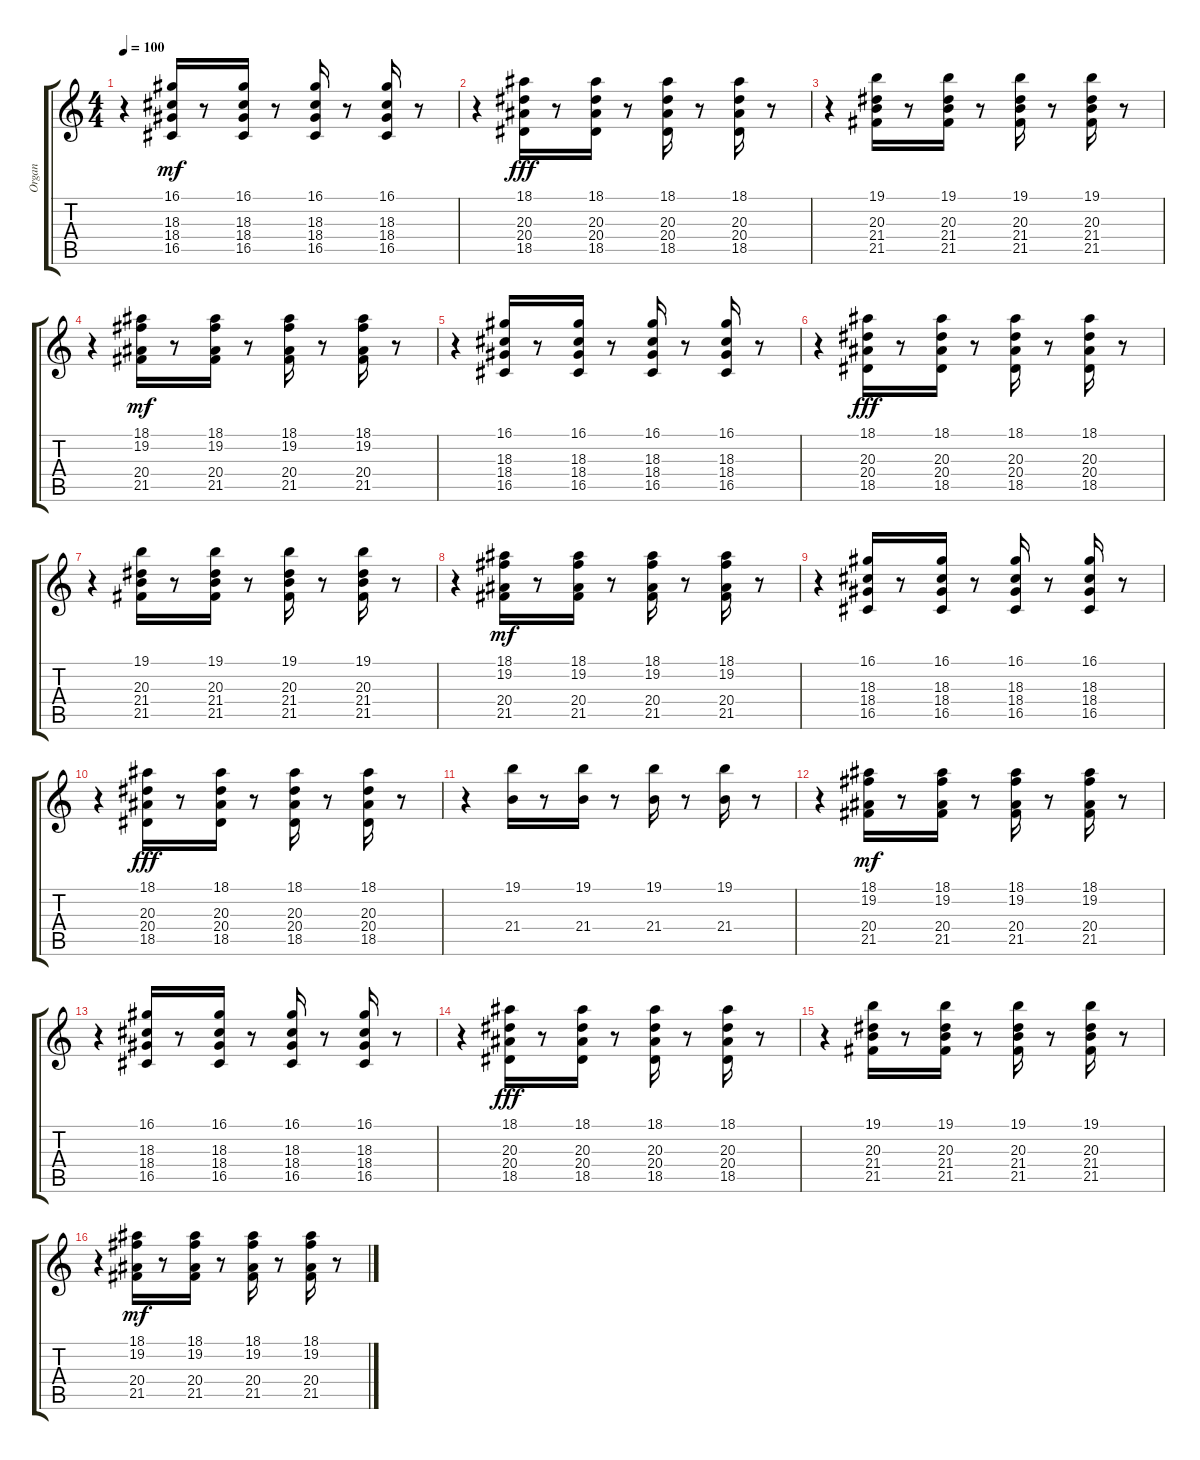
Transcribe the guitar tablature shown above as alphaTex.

\track ("Organ" "Organ") {instrument rockorgan}
\staff {score tabs}
\tuning (E4 B3 G3 D3 A2 E2) {hide}
\ts (4 4)
\tempo 100
\clef g2
\ks c
r.4{dy mf instrument rockorgan} (16.1 18.3 18.4 16.5).16{volume 10} r.8 (16.1 18.3 18.4 16.5).16{volume 9} r.8 (16.1 18.3 18.4 16.5).16{volume 8} r.8 (16.1 18.3 18.4 16.5).16{volume 6} r.8 |
r.4 (18.1 20.3 20.4 18.5).16{dy fff volume 10} r.8 (18.1 20.3 20.4 18.5).16{volume 9} r.8 (18.1 20.3 20.4 18.5).16{volume 8} r.8 (18.1 20.3 20.4 18.5).16{volume 6} r.8 |
r.4 (19.1 20.3 21.4 21.5).16{volume 10} r.8 (19.1 20.3 21.4 21.5).16{volume 9} r.8 (19.1 20.3 21.4 21.5).16{volume 8} r.8 (19.1 20.3 21.4 21.5).16{volume 6} r.8 |
r.4 (18.1 19.2 20.4 21.5).16{dy mf volume 10} r.8 (18.1 19.2 20.4 21.5).16{volume 9} r.8 (18.1 19.2 20.4 21.5).16{volume 8} r.8 (18.1 19.2 20.4 21.5).16{volume 6} r.8 |
r.4 (16.1 18.3 18.4 16.5).16{volume 10} r.8 (16.1 18.3 18.4 16.5).16{volume 9} r.8 (16.1 18.3 18.4 16.5).16{volume 8} r.8 (16.1 18.3 18.4 16.5).16{volume 6} r.8 |
r.4 (18.1 20.3 20.4 18.5).16{dy fff volume 10} r.8 (18.1 20.3 20.4 18.5).16{volume 9} r.8 (18.1 20.3 20.4 18.5).16{volume 8} r.8 (18.1 20.3 20.4 18.5).16{volume 6} r.8 |
r.4 (19.1 20.3 21.4 21.5).16{volume 10} r.8 (19.1 20.3 21.4 21.5).16{volume 9} r.8 (19.1 20.3 21.4 21.5).16{volume 8} r.8 (19.1 20.3 21.4 21.5).16{volume 6} r.8 |
r.4 (18.1 19.2 20.4 21.5).16{dy mf volume 10} r.8 (18.1 19.2 20.4 21.5).16{volume 9} r.8 (18.1 19.2 20.4 21.5).16{volume 8} r.8 (18.1 19.2 20.4 21.5).16{volume 6} r.8 |
r.4 (16.1 18.3 18.4 16.5).16{volume 10} r.8 (16.1 18.3 18.4 16.5).16{volume 9} r.8 (16.1 18.3 18.4 16.5).16{volume 8} r.8 (16.1 18.3 18.4 16.5).16{volume 6} r.8 |
r.4 (18.1 20.3 20.4 18.5).16{dy fff volume 10} r.8 (18.1 20.3 20.4 18.5).16{volume 9} r.8 (18.1 20.3 20.4 18.5).16{volume 8} r.8 (18.1 20.3 20.4 18.5).16{volume 6} r.8 |
r.4 (19.1 21.4).16{volume 10} r.8 (19.1 21.4).16{volume 9} r.8 (19.1 21.4).16{volume 8} r.8 (19.1 21.4).16{volume 6} r.8 |
r.4 (18.1 19.2 20.4 21.5).16{dy mf volume 10} r.8 (18.1 19.2 20.4 21.5).16{volume 9} r.8 (18.1 19.2 20.4 21.5).16{volume 8} r.8 (18.1 19.2 20.4 21.5).16{volume 6} r.8 |
r.4 (16.1 18.3 18.4 16.5).16{volume 10} r.8 (16.1 18.3 18.4 16.5).16{volume 9} r.8 (16.1 18.3 18.4 16.5).16{volume 8} r.8 (16.1 18.3 18.4 16.5).16{volume 6} r.8 |
r.4 (18.1 20.3 20.4 18.5).16{dy fff volume 10} r.8 (18.1 20.3 20.4 18.5).16{volume 9} r.8 (18.1 20.3 20.4 18.5).16{volume 8} r.8 (18.1 20.3 20.4 18.5).16{volume 6} r.8 |
r.4 (19.1 20.3 21.4 21.5).16{volume 10} r.8 (19.1 20.3 21.4 21.5).16{volume 9} r.8 (19.1 20.3 21.4 21.5).16{volume 8} r.8 (19.1 20.3 21.4 21.5).16{volume 6} r.8 |
r.4 (18.1 19.2 20.4 21.5).16{dy mf volume 10} r.8 (18.1 19.2 20.4 21.5).16{volume 9} r.8 (18.1 19.2 20.4 21.5).16{volume 8} r.8 (18.1 19.2 20.4 21.5).16{volume 6} r.8
